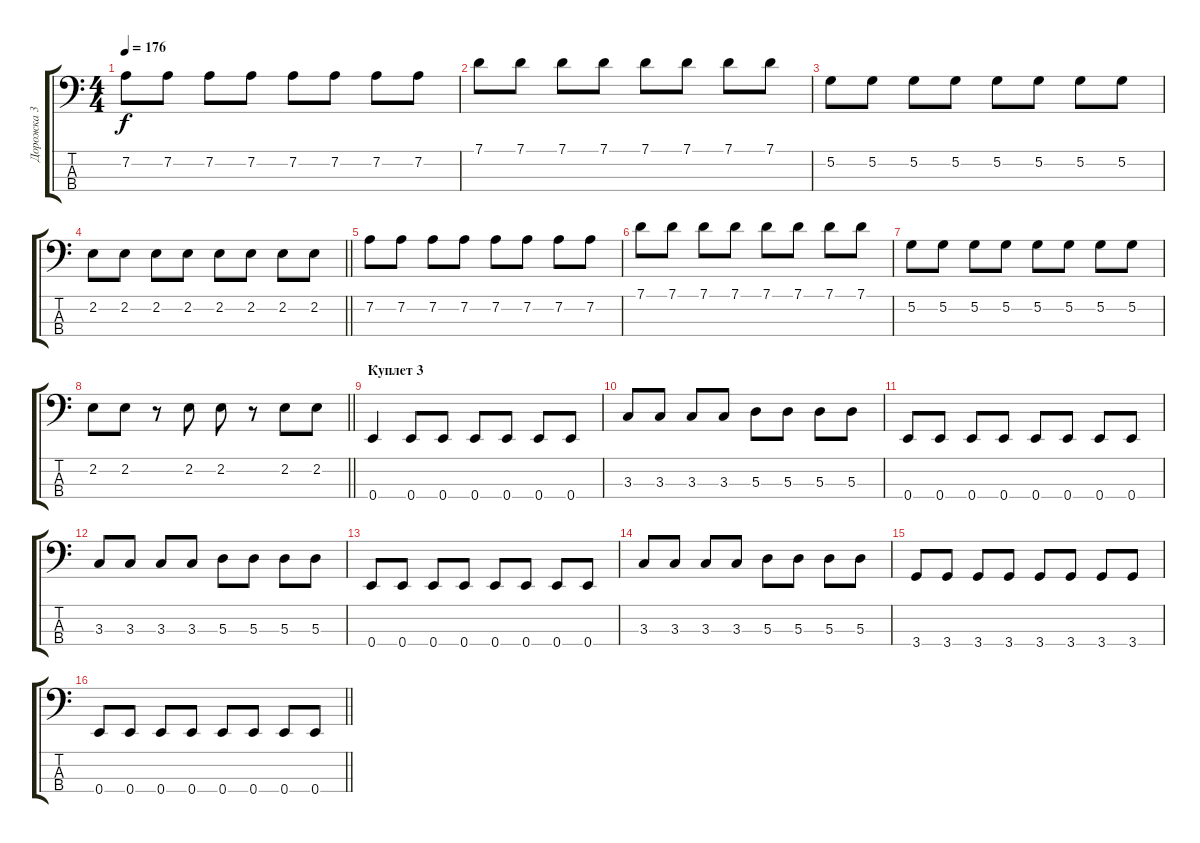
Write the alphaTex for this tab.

\track ("Дорожка 3" "Дорожка 3") {instrument electricbassfinger}
\staff {score tabs}
\tuning (G2 D2 A1 E1) {hide}
\ts (4 4)
\tempo 176
\clef f4
\ks c
7.2.8{dy f} 7.2.8 7.2.8 7.2.8 7.2.8 7.2.8 7.2.8 7.2.8 |
7.1.8 7.1.8 7.1.8 7.1.8 7.1.8 7.1.8 7.1.8 7.1.8 |
5.2.8 5.2.8 5.2.8 5.2.8 5.2.8 5.2.8 5.2.8 5.2.8 |
\barLineRight lightlight
2.2.8 2.2.8 2.2.8 2.2.8 2.2.8 2.2.8 2.2.8 2.2.8 |
7.2.8 7.2.8 7.2.8 7.2.8 7.2.8 7.2.8 7.2.8 7.2.8 |
7.1.8 7.1.8 7.1.8 7.1.8 7.1.8 7.1.8 7.1.8 7.1.8 |
5.2.8 5.2.8 5.2.8 5.2.8 5.2.8 5.2.8 5.2.8 5.2.8 |
\barLineRight lightlight
2.2.8 2.2.8 r.8 2.2.8 2.2.8 r.8 2.2.8 2.2.8 |
\section ("" "Куплет 3")
0.4.4 0.4.8 0.4.8 0.4.8 0.4.8 0.4.8 0.4.8 |
3.3.8 3.3.8 3.3.8 3.3.8 5.3.8 5.3.8 5.3.8 5.3.8 |
0.4.8 0.4.8 0.4.8 0.4.8 0.4.8 0.4.8 0.4.8 0.4.8 |
3.3.8 3.3.8 3.3.8 3.3.8 5.3.8 5.3.8 5.3.8 5.3.8 |
0.4.8 0.4.8 0.4.8 0.4.8 0.4.8 0.4.8 0.4.8 0.4.8 |
3.3.8 3.3.8 3.3.8 3.3.8 5.3.8 5.3.8 5.3.8 5.3.8 |
3.4.8 3.4.8 3.4.8 3.4.8 3.4.8 3.4.8 3.4.8 3.4.8 |
\barLineRight lightlight
0.4.8 0.4.8 0.4.8 0.4.8 0.4.8 0.4.8 0.4.8 0.4.8
